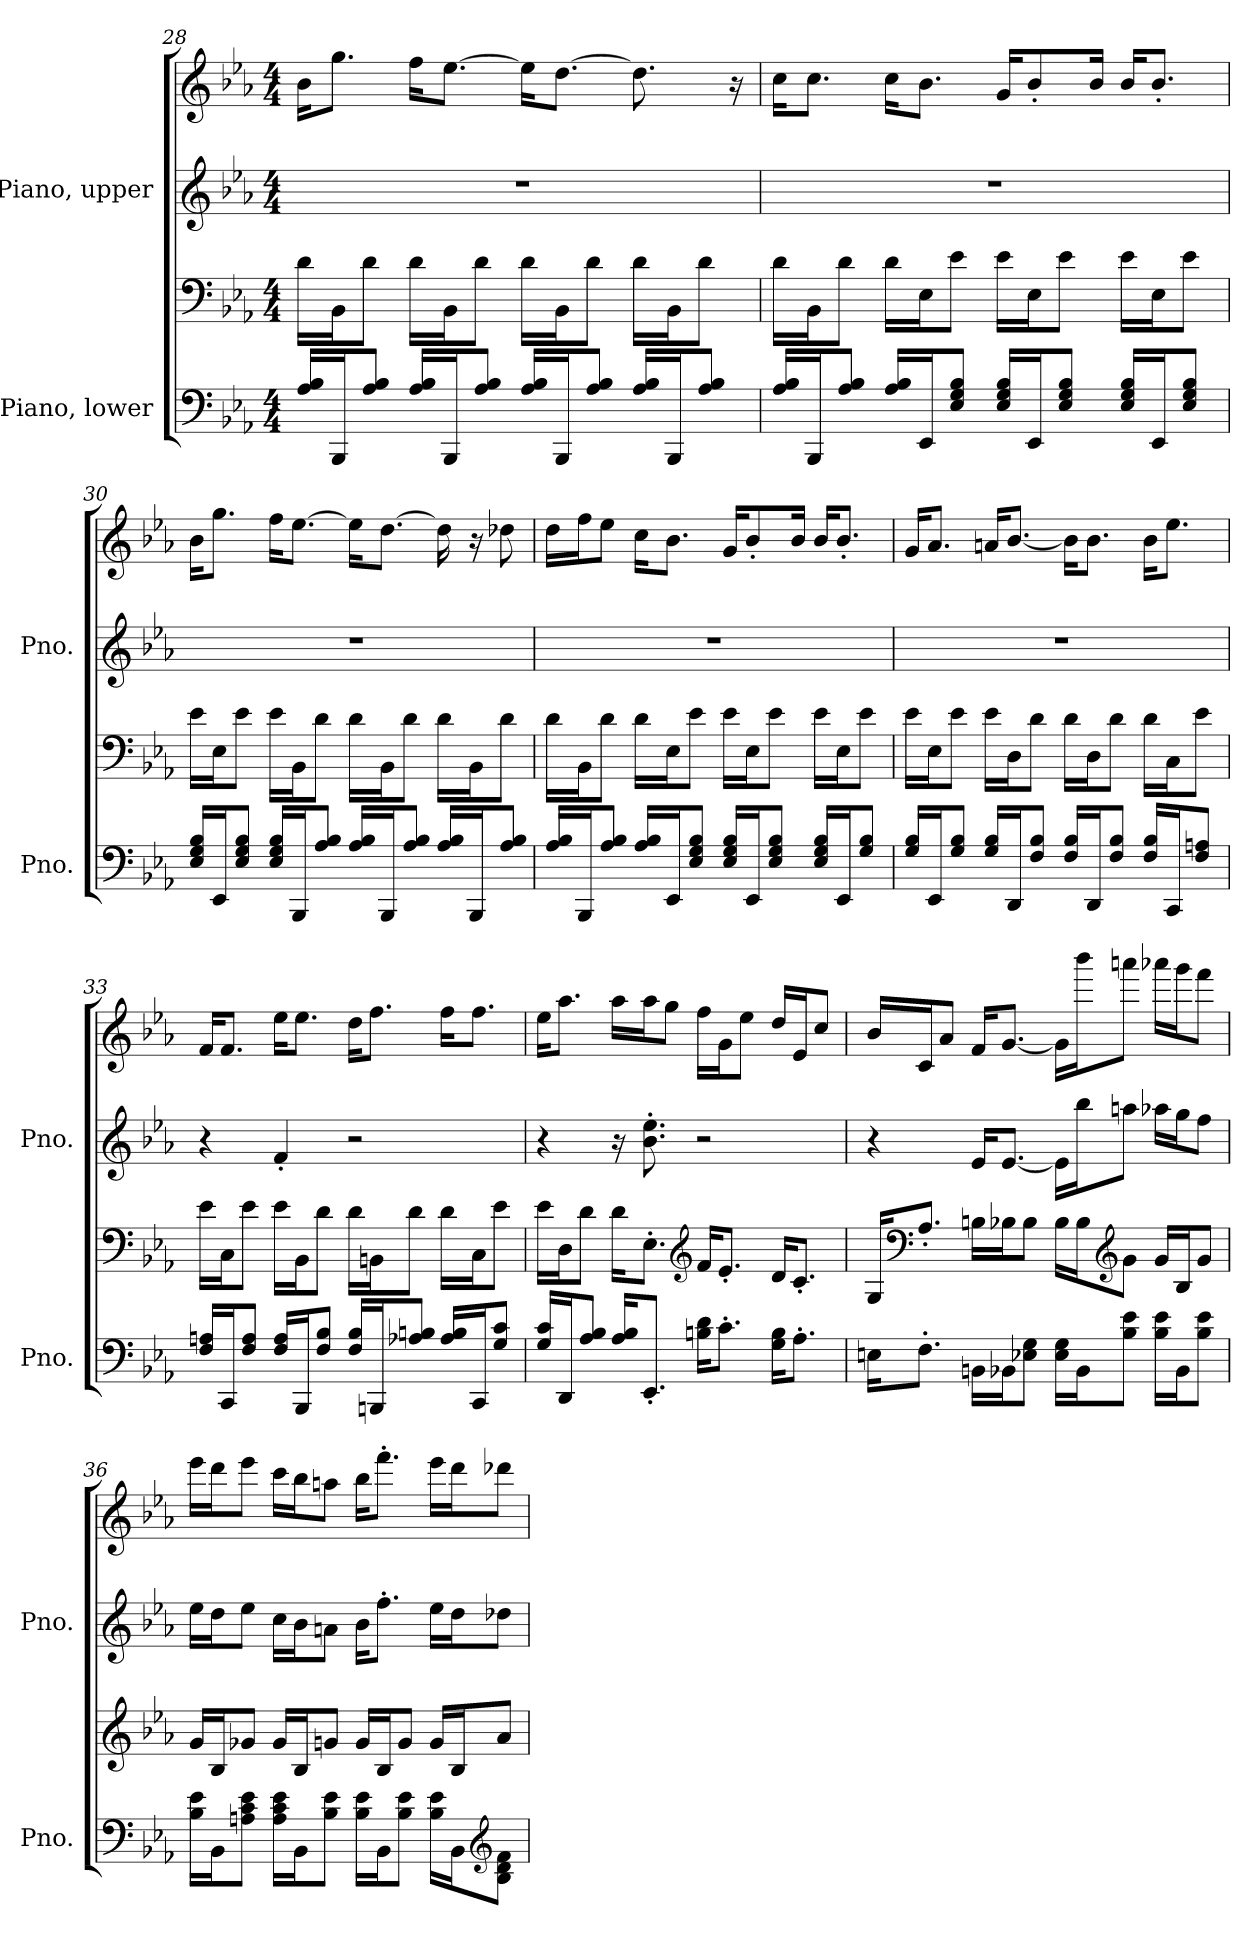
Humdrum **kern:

**kern	**kern	**kern	**kern
*part2	*part2	*part1	*part1
*staff4	*staff3	*staff2	*staff1
*I"Piano, lower	*	*I"Piano, upper	*
*I'Pno.	*	*I'Pno.	*
!!LO:LB:g=z
*clefF4	*clefF4	*clefG2	*clefG2
*k[b-e-a-]	*k[b-e-a-]	*k[b-e-a-]	*k[b-e-a-]
*M4/4	*M4/4	*M4/4	*M4/4
=28	=28	=28	=28
16A-/ 16B-/LL	16d\LL	1r	16b-\KL
16BBB-/J	16BB-\J	.	8.gg\J
8A-/ 8B-/J	8d\J	.	.
16A-/ 16B-/LL	16d\LL	.	16ff\KL
16BBB-/J	16BB-\J	.	[8.ee-\J
8A-/ 8B-/J	8d\J	.	.
16A-/ 16B-/LL	16d\LL	.	16ee-\KL]
16BBB-/J	16BB-\J	.	[8.dd\J
8A-/ 8B-/J	8d\J	.	.
16A-/ 16B-/LL	16d\LL	.	8.dd\]
16BBB-/J	16BB-\J	.	.
8A-/ 8B-/J	8d\J	.	.
.	.	.	16r
=29	=29	=29	=29
16A-/ 16B-/LL	16d\LL	1r	16cc\KL
16BBB-/J	16BB-\J	.	8.cc\J
8A-/ 8B-/J	8d\J	.	.
16A-/ 16B-/LL	16d\LL	.	16cc\KL
16EE-/J	16E-\J	.	8.b-\J
8E-/ 8G/ 8B-/J	8e-\J	.	.
16E-/ 16G/ 16B-/LL	16e-\LL	.	16g/KL
16EE-/J	16E-\J	.	8b-'/
8E-/ 8G/ 8B-/J	8e-\J	.	.
.	.	.	16b-/Jk
16E-/ 16G/ 16B-/LL	16e-\LL	.	16b-/KL
16EE-/J	16E-\J	.	8.b-'/J
8E-/ 8G/ 8B-/J	8e-\J	.	.
!!LO:LB:g=z
=30	=30	=30	=30
16E-/ 16G/ 16B-/LL	16e-\LL	1r	16b-\KL
16EE-/J	16E-\J	.	8.gg\J
8E-/ 8G/ 8B-/J	8e-\J	.	.
16E-/ 16G/ 16B-/LL	16e-\LL	.	16ff\KL
16BBB-/J	16BB-\J	.	[8.ee-\J
8A-/ 8B-/J	8d\J	.	.
16A-/ 16B-/LL	16d\LL	.	16ee-\KL]
16BBB-/J	16BB-\J	.	[8.dd\J
8A-/ 8B-/J	8d\J	.	.
16A-/ 16B-/LL	16d\LL	.	16dd\]
16BBB-/J	16BB-\J	.	16r
8A-/ 8B-/J	8d\J	.	8dd-X\
=31	=31	=31	=31
16A-/ 16B-/LL	16d\LL	1r	16dd\LL
16BBB-/J	16BB-\J	.	16ff\J
8A-/ 8B-/J	8d\J	.	8ee-\J
16A-/ 16B-/LL	16d\LL	.	16cc\KL
16EE-/J	16E-\J	.	8.b-\J
8E-/ 8G/ 8B-/J	8e-\J	.	.
16E-/ 16G/ 16B-/LL	16e-\LL	.	16g/KL
16EE-/J	16E-\J	.	8b-'/
8E-/ 8G/ 8B-/J	8e-\J	.	.
.	.	.	16b-/Jk
16E-/ 16G/ 16B-/LL	16e-\LL	.	16b-/KL
16EE-/J	16E-\J	.	8.b-'/J
8G/ 8B-/J	8e-\J	.	.
!!LO:PB:g=z
=32	=32	=32	=32
16G/ 16B-/LL	16e-\LL	1r	16g/KL
16EE-/J	16E-\J	.	8.a-/J
8G/ 8B-/J	8e-\J	.	.
16G/ 16B-/LL	16e-\LL	.	16an/KL
16DD/J	16D\J	.	[8.b-/J
8F/ 8B-/J	8d\J	.	.
16F/ 16B-/LL	16d\LL	.	16b-\KL]
16DD/J	16D\J	.	8.b-\J
8F/ 8B-/J	8d\J	.	.
16F/ 16B-/LL	16d\LL	.	16b-\KL
16CC/J	16C\J	.	8.ee-\J
8F/ 8An/J	8e-\J	.	.
=33	=33	=33	=33
16F/ 16An/LL	16e-\LL	4r	16f/KL
16CC/J	16C\J	.	8.f/J
8F/ 8A/J	8e-\J	.	.
16F/ 16A/LL	16e-\LL	4f'/	16ee-\KL
16BBB-/J	16BB-\J	.	8.ee-\J
8F/ 8B-/J	8d\J	.	.
16F/ 16B-/LL	16d\LL	2r	16dd\KL
16BBBn/J	16BBn\J	.	8.ff\J
8A-X/ 8Bn/J	8d\J	.	.
16A-/ 16B/LL	16d\LL	.	16ff\KL
16CC/J	16C\J	.	8.ff\J
8G/ 8c/J	8e-\J	.	.
!!LO:LB:g=z
=34	=34	=34	=34
16G/ 16c/LL	16e-\LL	4r	16ee-\KL
16DD/J	16D\J	.	8.aa-\J
8A-/ 8B-/J	8d\J	.	.
16A-/ 16B-/KL	16d\KL	16r	16aa-\LL
8.EE-'/J	8.E-'\J	8.b-\' 8.ee-\'	16aa-\J
.	.	.	8gg\J
*	*clefG2	*	*
16Bn\ 16d\KL	16f/KL	2r	16ff\LL
8.c'\J	8.e-'/J	.	16g\J
.	.	.	8ee-\J
16G\ 16B\KL	16d/KL	.	16dd/LL
8.A-'\J	8.c'/J	.	16e-/J
.	.	.	8cc/J
=35	=35	=35	=35
16En\KL	16G/KL	4r	16b-/LL
*	*clefF4	*	*
8.F'\J	8.A-'/J	.	16c/J
.	.	.	8a-/J
16BBn\LL	16Bn\LL	16e-/KL	16f/KL
16BB-X\J	16B-X\J	[8.e-/J	[8.g/J
8E-X\ 8G\J	8B-\J	.	.
16E-\ 16G\LL	16B-\LL	16e-\LL]	16g\LL]
16BB-\J	16B-\J	16bb-\J	16bbb-\J
*	*clefG2	*	*
8B-\ 8e-\J	8g\J	8aan\J	8aaan\J
16B-\ 16e-\LL	16g/LL	16aa-X\LL	16aaa-X\LL
16BB-\J	16B-/J	16gg\J	16ggg\J
8B-\ 8e-\J	8g/J	8ff\J	8fff\J
!!LO:LB:g=z
=36	=36	=36	=36
16B-\ 16e-\LL	16g/LL	16ee-\LL	16eee-\LL
16BB-\J	16B-/J	16dd\J	16ddd\J
8An\ 8c\ 8e-\J	8g-X/J	8ee-\J	8eee-\J
16A\ 16c\ 16e-\LL	16g-/LL	16cc\LL	16ccc\LL
16BB-\J	16B-/J	16b-\J	16bb-\J
8B-\ 8e-\J	8gn/J	8an\J	8aan\J
16B-\ 16e-\LL	16g/LL	16b-\KL	16bb-\KL
16BB-\J	16B-/J	8.ff'\J	8.fff'\J
8B-\ 8e-\J	8g/J	.	.
16B-\ 16e-\LL	16g/LL	16ee-\LL	16eee-\LL
16BB-\J	16B-/J	16dd\J	16ddd\J
*clefG2	*	*	*
8B-\ 8d\ 8f\J	8a-/J	8dd-X\J	8ddd-X\J
=	=	=	=
*-	*-	*-	*-
